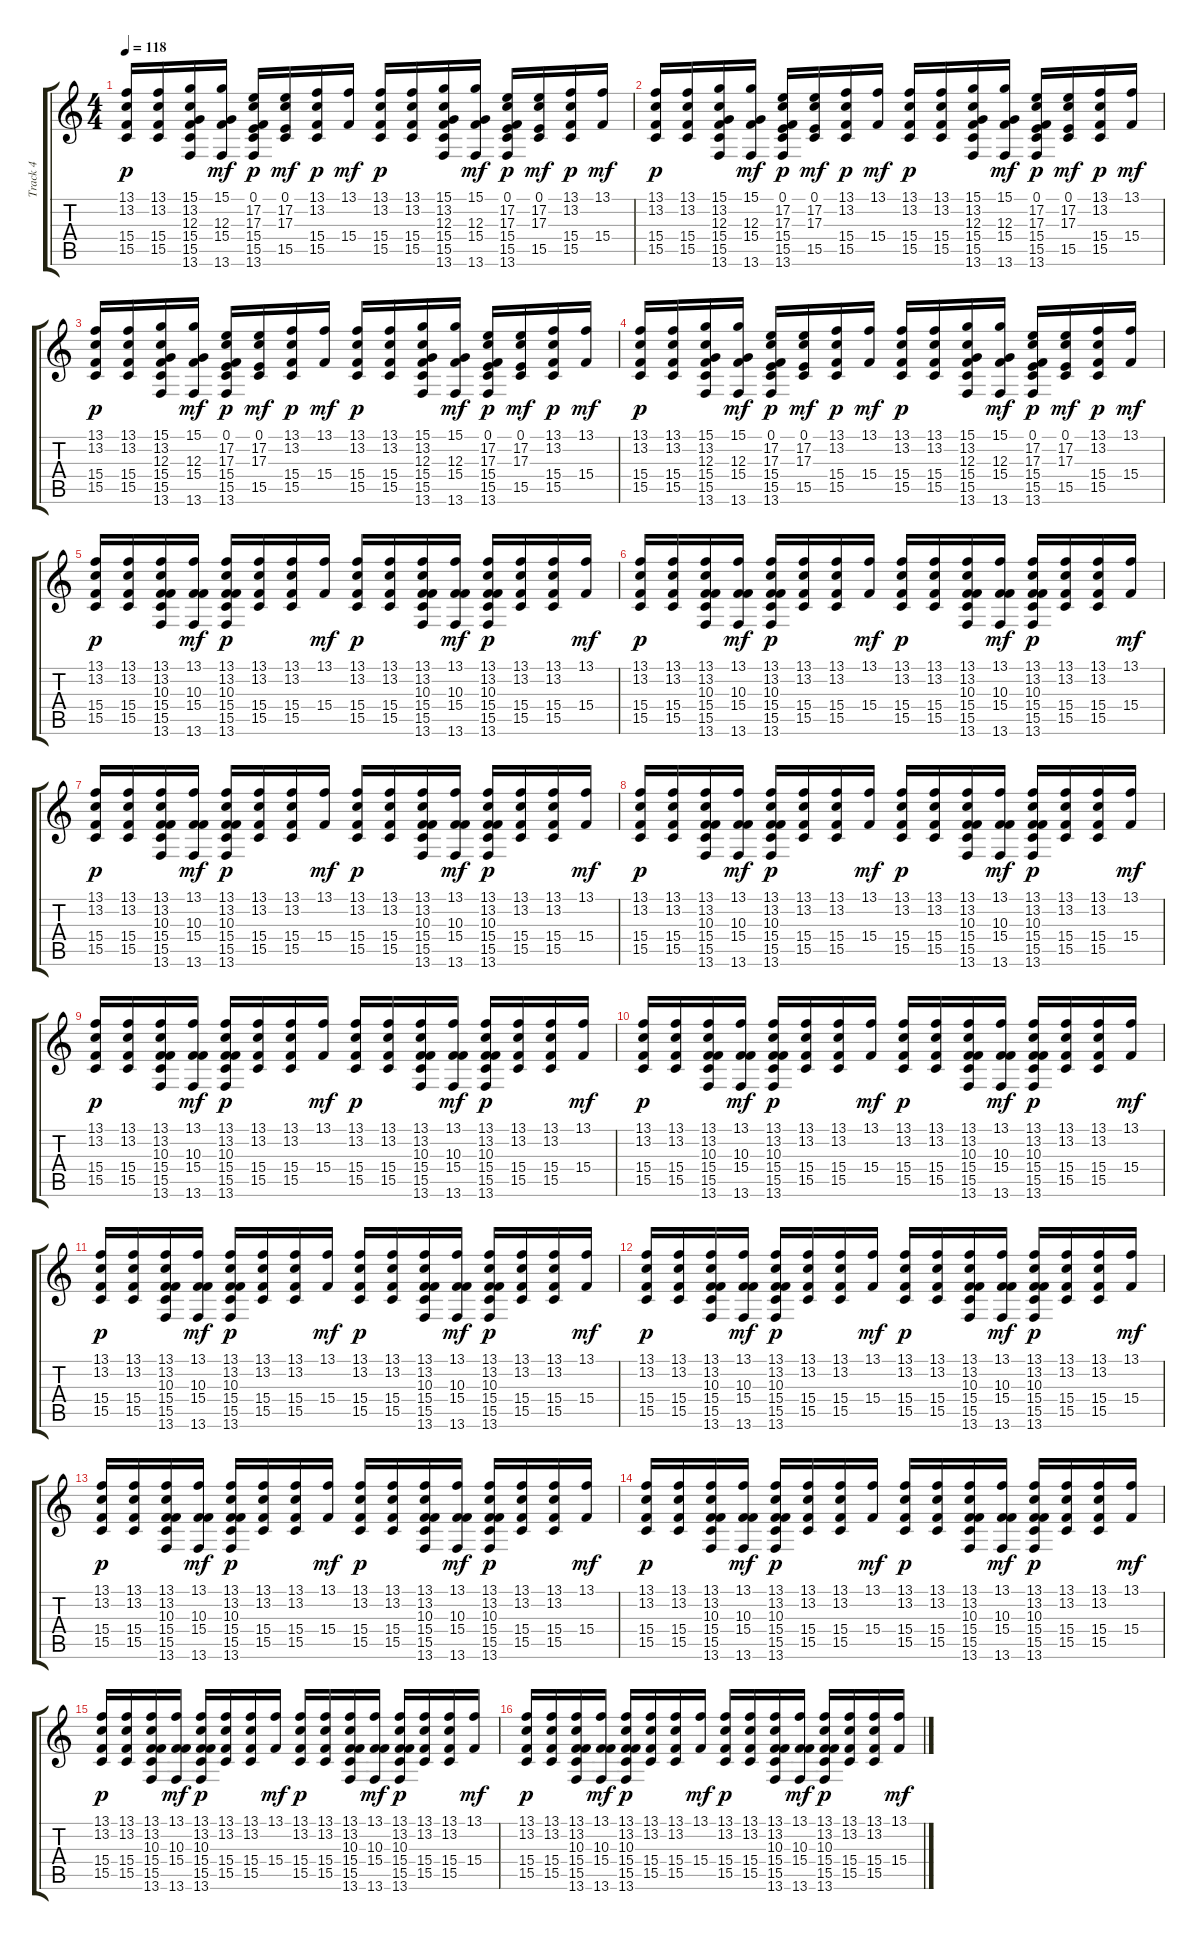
\track ("Track 4" "Track 4") {instrument flute}
\staff {score tabs}
\tuning (E4 B3 G3 D3 A2 E2) {hide}
\ts (4 4)
\tempo 118
\clef g2
\ks c
(13.1 13.2 15.4 15.5).16{dy p} (13.1 13.2 15.4 15.5).16 (15.1 13.2 12.3 15.4 15.5 13.6).16 (15.1 12.3 15.4 13.6).16{dy mf} (0.1 17.2 17.3 15.4 15.5 13.6).16{dy p} (0.1 17.2 17.3 15.5).16{dy mf} (13.1 13.2 15.4 15.5).16{dy p} (13.1 15.4).16{dy mf} (13.1 13.2 15.4 15.5).16{dy p} (13.1 13.2 15.4 15.5).16 (15.1 13.2 12.3 15.4 15.5 13.6).16 (15.1 12.3 15.4 13.6).16{dy mf} (0.1 17.2 17.3 15.4 15.5 13.6).16{dy p} (0.1 17.2 17.3 15.5).16{dy mf} (13.1 13.2 15.4 15.5).16{dy p} (13.1 15.4).16{dy mf} |
(13.1 13.2 15.4 15.5).16{dy p} (13.1 13.2 15.4 15.5).16 (15.1 13.2 12.3 15.4 15.5 13.6).16 (15.1 12.3 15.4 13.6).16{dy mf} (0.1 17.2 17.3 15.4 15.5 13.6).16{dy p} (0.1 17.2 17.3 15.5).16{dy mf} (13.1 13.2 15.4 15.5).16{dy p} (13.1 15.4).16{dy mf} (13.1 13.2 15.4 15.5).16{dy p} (13.1 13.2 15.4 15.5).16 (15.1 13.2 12.3 15.4 15.5 13.6).16 (15.1 12.3 15.4 13.6).16{dy mf} (0.1 17.2 17.3 15.4 15.5 13.6).16{dy p} (0.1 17.2 17.3 15.5).16{dy mf} (13.1 13.2 15.4 15.5).16{dy p} (13.1 15.4).16{dy mf} |
(13.1 13.2 15.4 15.5).16{dy p} (13.1 13.2 15.4 15.5).16 (15.1 13.2 12.3 15.4 15.5 13.6).16 (15.1 12.3 15.4 13.6).16{dy mf} (0.1 17.2 17.3 15.4 15.5 13.6).16{dy p} (0.1 17.2 17.3 15.5).16{dy mf} (13.1 13.2 15.4 15.5).16{dy p} (13.1 15.4).16{dy mf} (13.1 13.2 15.4 15.5).16{dy p} (13.1 13.2 15.4 15.5).16 (15.1 13.2 12.3 15.4 15.5 13.6).16 (15.1 12.3 15.4 13.6).16{dy mf} (0.1 17.2 17.3 15.4 15.5 13.6).16{dy p} (0.1 17.2 17.3 15.5).16{dy mf} (13.1 13.2 15.4 15.5).16{dy p} (13.1 15.4).16{dy mf} |
(13.1 13.2 15.4 15.5).16{dy p} (13.1 13.2 15.4 15.5).16 (15.1 13.2 12.3 15.4 15.5 13.6).16 (15.1 12.3 15.4 13.6).16{dy mf} (0.1 17.2 17.3 15.4 15.5 13.6).16{dy p} (0.1 17.2 17.3 15.5).16{dy mf} (13.1 13.2 15.4 15.5).16{dy p} (13.1 15.4).16{dy mf} (13.1 13.2 15.4 15.5).16{dy p} (13.1 13.2 15.4 15.5).16 (15.1 13.2 12.3 15.4 15.5 13.6).16 (15.1 12.3 15.4 13.6).16{dy mf} (0.1 17.2 17.3 15.4 15.5 13.6).16{dy p} (0.1 17.2 17.3 15.5).16{dy mf} (13.1 13.2 15.4 15.5).16{dy p} (13.1 15.4).16{dy mf} |
(13.1 13.2 15.4 15.5).16{dy p} (13.1 13.2 15.4 15.5).16 (13.1 13.2 10.3 15.4 15.5 13.6).16 (13.1 10.3 15.4 13.6).16{dy mf} (13.1 13.2 10.3 15.4 15.5 13.6).16{dy p} (13.1 13.2 15.4 15.5).16 (13.1 13.2 15.4 15.5).16 (13.1 15.4).16{dy mf} (13.1 13.2 15.4 15.5).16{dy p} (13.1 13.2 15.4 15.5).16 (13.1 13.2 10.3 15.4 15.5 13.6).16 (13.1 10.3 15.4 13.6).16{dy mf} (13.1 13.2 10.3 15.4 15.5 13.6).16{dy p} (13.1 13.2 15.4 15.5).16 (13.1 13.2 15.4 15.5).16 (13.1 15.4).16{dy mf} |
(13.1 13.2 15.4 15.5).16{dy p} (13.1 13.2 15.4 15.5).16 (13.1 13.2 10.3 15.4 15.5 13.6).16 (13.1 10.3 15.4 13.6).16{dy mf} (13.1 13.2 10.3 15.4 15.5 13.6).16{dy p} (13.1 13.2 15.4 15.5).16 (13.1 13.2 15.4 15.5).16 (13.1 15.4).16{dy mf} (13.1 13.2 15.4 15.5).16{dy p} (13.1 13.2 15.4 15.5).16 (13.1 13.2 10.3 15.4 15.5 13.6).16 (13.1 10.3 15.4 13.6).16{dy mf} (13.1 13.2 10.3 15.4 15.5 13.6).16{dy p} (13.1 13.2 15.4 15.5).16 (13.1 13.2 15.4 15.5).16 (13.1 15.4).16{dy mf} |
(13.1 13.2 15.4 15.5).16{dy p} (13.1 13.2 15.4 15.5).16 (13.1 13.2 10.3 15.4 15.5 13.6).16 (13.1 10.3 15.4 13.6).16{dy mf} (13.1 13.2 10.3 15.4 15.5 13.6).16{dy p} (13.1 13.2 15.4 15.5).16 (13.1 13.2 15.4 15.5).16 (13.1 15.4).16{dy mf} (13.1 13.2 15.4 15.5).16{dy p} (13.1 13.2 15.4 15.5).16 (13.1 13.2 10.3 15.4 15.5 13.6).16 (13.1 10.3 15.4 13.6).16{dy mf} (13.1 13.2 10.3 15.4 15.5 13.6).16{dy p} (13.1 13.2 15.4 15.5).16 (13.1 13.2 15.4 15.5).16 (13.1 15.4).16{dy mf} |
(13.1 13.2 15.4 15.5).16{dy p} (13.1 13.2 15.4 15.5).16 (13.1 13.2 10.3 15.4 15.5 13.6).16 (13.1 10.3 15.4 13.6).16{dy mf} (13.1 13.2 10.3 15.4 15.5 13.6).16{dy p} (13.1 13.2 15.4 15.5).16 (13.1 13.2 15.4 15.5).16 (13.1 15.4).16{dy mf} (13.1 13.2 15.4 15.5).16{dy p} (13.1 13.2 15.4 15.5).16 (13.1 13.2 10.3 15.4 15.5 13.6).16 (13.1 10.3 15.4 13.6).16{dy mf} (13.1 13.2 10.3 15.4 15.5 13.6).16{dy p} (13.1 13.2 15.4 15.5).16 (13.1 13.2 15.4 15.5).16 (13.1 15.4).16{dy mf} |
(13.1 13.2 15.4 15.5).16{dy p} (13.1 13.2 15.4 15.5).16 (13.1 13.2 10.3 15.4 15.5 13.6).16 (13.1 10.3 15.4 13.6).16{dy mf} (13.1 13.2 10.3 15.4 15.5 13.6).16{dy p} (13.1 13.2 15.4 15.5).16 (13.1 13.2 15.4 15.5).16 (13.1 15.4).16{dy mf} (13.1 13.2 15.4 15.5).16{dy p} (13.1 13.2 15.4 15.5).16 (13.1 13.2 10.3 15.4 15.5 13.6).16 (13.1 10.3 15.4 13.6).16{dy mf} (13.1 13.2 10.3 15.4 15.5 13.6).16{dy p} (13.1 13.2 15.4 15.5).16 (13.1 13.2 15.4 15.5).16 (13.1 15.4).16{dy mf} |
(13.1 13.2 15.4 15.5).16{dy p} (13.1 13.2 15.4 15.5).16 (13.1 13.2 10.3 15.4 15.5 13.6).16 (13.1 10.3 15.4 13.6).16{dy mf} (13.1 13.2 10.3 15.4 15.5 13.6).16{dy p} (13.1 13.2 15.4 15.5).16 (13.1 13.2 15.4 15.5).16 (13.1 15.4).16{dy mf} (13.1 13.2 15.4 15.5).16{dy p} (13.1 13.2 15.4 15.5).16 (13.1 13.2 10.3 15.4 15.5 13.6).16 (13.1 10.3 15.4 13.6).16{dy mf} (13.1 13.2 10.3 15.4 15.5 13.6).16{dy p} (13.1 13.2 15.4 15.5).16 (13.1 13.2 15.4 15.5).16 (13.1 15.4).16{dy mf} |
(13.1 13.2 15.4 15.5).16{dy p} (13.1 13.2 15.4 15.5).16 (13.1 13.2 10.3 15.4 15.5 13.6).16 (13.1 10.3 15.4 13.6).16{dy mf} (13.1 13.2 10.3 15.4 15.5 13.6).16{dy p} (13.1 13.2 15.4 15.5).16 (13.1 13.2 15.4 15.5).16 (13.1 15.4).16{dy mf} (13.1 13.2 15.4 15.5).16{dy p} (13.1 13.2 15.4 15.5).16 (13.1 13.2 10.3 15.4 15.5 13.6).16 (13.1 10.3 15.4 13.6).16{dy mf} (13.1 13.2 10.3 15.4 15.5 13.6).16{dy p} (13.1 13.2 15.4 15.5).16 (13.1 13.2 15.4 15.5).16 (13.1 15.4).16{dy mf} |
(13.1 13.2 15.4 15.5).16{dy p} (13.1 13.2 15.4 15.5).16 (13.1 13.2 10.3 15.4 15.5 13.6).16 (13.1 10.3 15.4 13.6).16{dy mf} (13.1 13.2 10.3 15.4 15.5 13.6).16{dy p} (13.1 13.2 15.4 15.5).16 (13.1 13.2 15.4 15.5).16 (13.1 15.4).16{dy mf} (13.1 13.2 15.4 15.5).16{dy p} (13.1 13.2 15.4 15.5).16 (13.1 13.2 10.3 15.4 15.5 13.6).16 (13.1 10.3 15.4 13.6).16{dy mf} (13.1 13.2 10.3 15.4 15.5 13.6).16{dy p} (13.1 13.2 15.4 15.5).16 (13.1 13.2 15.4 15.5).16 (13.1 15.4).16{dy mf} |
(13.1 13.2 15.4 15.5).16{dy p} (13.1 13.2 15.4 15.5).16 (13.1 13.2 10.3 15.4 15.5 13.6).16 (13.1 10.3 15.4 13.6).16{dy mf} (13.1 13.2 10.3 15.4 15.5 13.6).16{dy p} (13.1 13.2 15.4 15.5).16 (13.1 13.2 15.4 15.5).16 (13.1 15.4).16{dy mf} (13.1 13.2 15.4 15.5).16{dy p} (13.1 13.2 15.4 15.5).16 (13.1 13.2 10.3 15.4 15.5 13.6).16 (13.1 10.3 15.4 13.6).16{dy mf} (13.1 13.2 10.3 15.4 15.5 13.6).16{dy p} (13.1 13.2 15.4 15.5).16 (13.1 13.2 15.4 15.5).16 (13.1 15.4).16{dy mf} |
(13.1 13.2 15.4 15.5).16{dy p} (13.1 13.2 15.4 15.5).16 (13.1 13.2 10.3 15.4 15.5 13.6).16 (13.1 10.3 15.4 13.6).16{dy mf} (13.1 13.2 10.3 15.4 15.5 13.6).16{dy p} (13.1 13.2 15.4 15.5).16 (13.1 13.2 15.4 15.5).16 (13.1 15.4).16{dy mf} (13.1 13.2 15.4 15.5).16{dy p} (13.1 13.2 15.4 15.5).16 (13.1 13.2 10.3 15.4 15.5 13.6).16 (13.1 10.3 15.4 13.6).16{dy mf} (13.1 13.2 10.3 15.4 15.5 13.6).16{dy p} (13.1 13.2 15.4 15.5).16 (13.1 13.2 15.4 15.5).16 (13.1 15.4).16{dy mf} |
(13.1 13.2 15.4 15.5).16{dy p} (13.1 13.2 15.4 15.5).16 (13.1 13.2 10.3 15.4 15.5 13.6).16 (13.1 10.3 15.4 13.6).16{dy mf} (13.1 13.2 10.3 15.4 15.5 13.6).16{dy p} (13.1 13.2 15.4 15.5).16 (13.1 13.2 15.4 15.5).16 (13.1 15.4).16{dy mf} (13.1 13.2 15.4 15.5).16{dy p} (13.1 13.2 15.4 15.5).16 (13.1 13.2 10.3 15.4 15.5 13.6).16 (13.1 10.3 15.4 13.6).16{dy mf} (13.1 13.2 10.3 15.4 15.5 13.6).16{dy p} (13.1 13.2 15.4 15.5).16 (13.1 13.2 15.4 15.5).16 (13.1 15.4).16{dy mf} |
(13.1 13.2 15.4 15.5).16{dy p} (13.1 13.2 15.4 15.5).16 (13.1 13.2 10.3 15.4 15.5 13.6).16 (13.1 10.3 15.4 13.6).16{dy mf} (13.1 13.2 10.3 15.4 15.5 13.6).16{dy p} (13.1 13.2 15.4 15.5).16 (13.1 13.2 15.4 15.5).16 (13.1 15.4).16{dy mf} (13.1 13.2 15.4 15.5).16{dy p} (13.1 13.2 15.4 15.5).16 (13.1 13.2 10.3 15.4 15.5 13.6).16 (13.1 10.3 15.4 13.6).16{dy mf} (13.1 13.2 10.3 15.4 15.5 13.6).16{dy p} (13.1 13.2 15.4 15.5).16 (13.1 13.2 15.4 15.5).16 (13.1 15.4).16{dy mf}
